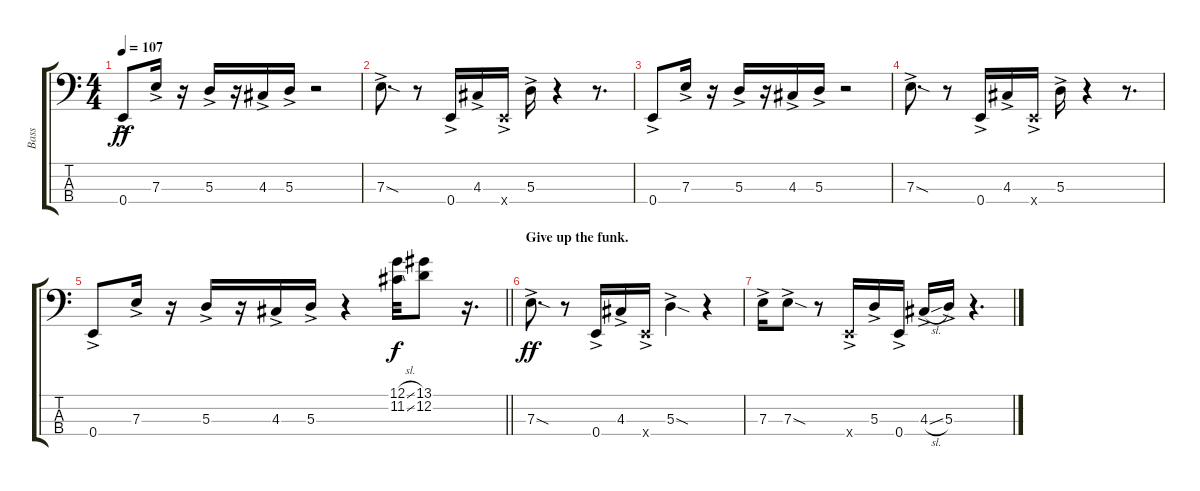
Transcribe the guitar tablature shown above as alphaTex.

\track ("Bass" "Bass") {instrument electricbassfinger}
\staff {score tabs}
\tuning (G2 D2 A1 E1) {hide}
\ts (4 4)
\tempo 107
\clef f4
\ks c
0.4{ac}.8{dy ff} 7.3{ac}.16 r.16 5.3{ac}.16 r.16 4.3{ac}.16 5.3{ac}.16 r.2 |
7.3{sod ac}.8{d} r.8 0.4{ac}.16 4.3{ac}.16 0.4{ac x}.16 5.3{ac}.16 r.4 r.8{d} |
0.4{ac}.8 7.3{ac}.16 r.16 5.3{ac}.16 r.16 4.3{ac}.16 5.3{ac}.16 r.2 |
7.3{sod ac}.8{d} r.8 0.4{ac}.16 4.3{ac}.16 0.4{ac x}.16 5.3{ac}.16 r.4 r.8{d} |
\barLineRight lightlight
0.4{ac}.8 7.3{ac}.16 r.16 5.3{ac}.16 r.16 4.3{ac}.16 5.3{ac}.16 r.4 (12.1{sl} 11.2{sl}).32{dy f} (13.1 12.2).8 r.16{d} |
\section ("" "Give up the funk.")
7.3{sod ac}.8{d dy ff} r.8 0.4{ac}.16 4.3{ac}.16 0.4{ac x}.16 5.3{sod ac}.4 r.4 |
7.3{ac}.16 7.3{sod ac}.8 r.8 0.4{ac x}.16 5.3{ac}.16 0.4{ac}.16 4.3{sl ac}.16 5.3{ac}.16 r.4{d}
